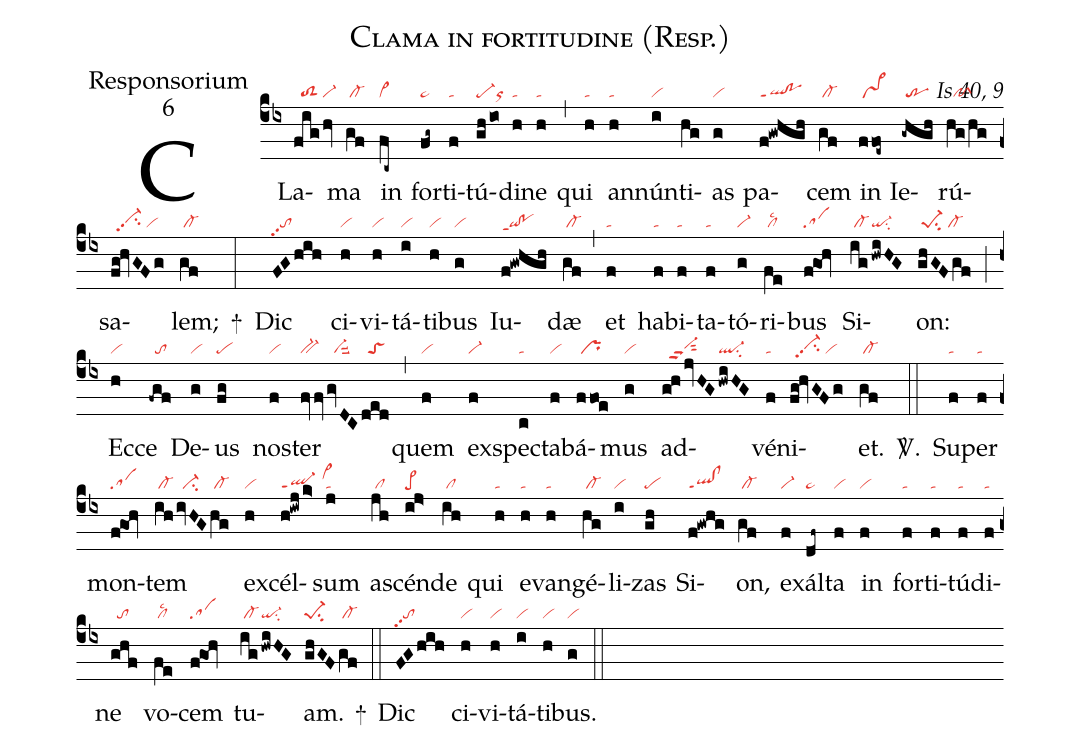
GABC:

name:Clama in fortitudine (Resp.);
office-part:Responsorium;
mode:6;
commentary:Is 40, 9;
nabc-lines:1;
%%
(cb4)
CLa(fig|//toS2|/hv|vi-)ma(gf|/cl-) in(fc~|cl~) for(fg~|pe~)ti(f|ta)tú(gh/io|pe-or)di(h|ta)ne(h|ta) (,)
qui(h|ta) an(h|ta)nún(i|vi)ti(hg)as(g|vi) pa(f!gwhgh|ql!poppt1)cem(gf|/cl-) in(ffoe~|/pr~) Ie(-ghgh|/tr)rú(hg/hg|//pfS)sa(fg!hvGFg|//vi-hhpp2su2/vi)lem;(gf|/cl-) +(:)
Dic(FGhih|topp2) ci(h|vi)vi(h|vi)tá(i|vi)ti(h|vi)bus(g|vi) Iu(f!gwhgh|qi!poppt1)dæ(gf|/cl-) (,)
et(f|ta) ha(f|ta)bi(f|ta)ta(f|ta)tó(g|vi-)ri(fe|/cllsc2)bus(fgOh|sa) Si(ig|/cl-|!hwiHG|qi-su2)on:(ghGFgf|/pe-1su2/cl-) (;)
Ec(h|vi)ce(-fgf|//to) De(g|vi)us(fg|pe) nos(f|vi)ter(fvfv|bv-|gvDC|//vi-suu2|ded|//toS) (,)
quem(f|vi) ex(f|vi-)spec(c|ta)ta(f|vi)bá(ffoe|/pr)mus(g|vi) ad(g!h/jvHG|//vi-hhppu2sut2|/hwiHG|ql-su2)vé(f|ta)ni(fg!hvGFg|//vi-hhpp2su2/vi)et.(gf|/cl-) <sp>V/</sp>.(::)
Su(f|ta)per(f|ta) mon(fgOh|sa)tem(ih|/cl-|/ivHG|//ci-|hg|/cl-) ex(h|vi)cél(h!iwj/k>|ql-ppt1/vi>hj)sum(j|ta) a(jh|/cl)scén(ij>|pe>)de(ih|/cl) qui(h|ta) e(h|ta)van(h|ta)gé(hg|/cl-)li(i|vi)zas(gh|pe) Si(f!gwhg|ql!clppt1)on,(gf|/cl-) ex(f|vi-)ál(df~|pe~)ta(f|vi) in(f|vi) for(f|ta)ti(f|ta)tú(f|ta)di(f|ta)ne(ghf|//to) vo(fe|/cllsc2)cem(fgOh|sa) tu(ig|/cl-|!hwiHG|qi-su2)am.(ghGF|pe-1su2|gf|/cl-) +(::)
Dic(FGhih|topp2) ci(h|vi)vi(h|vi)tá(i|vi)ti(h|vi)bus.(g|vi) (::)
